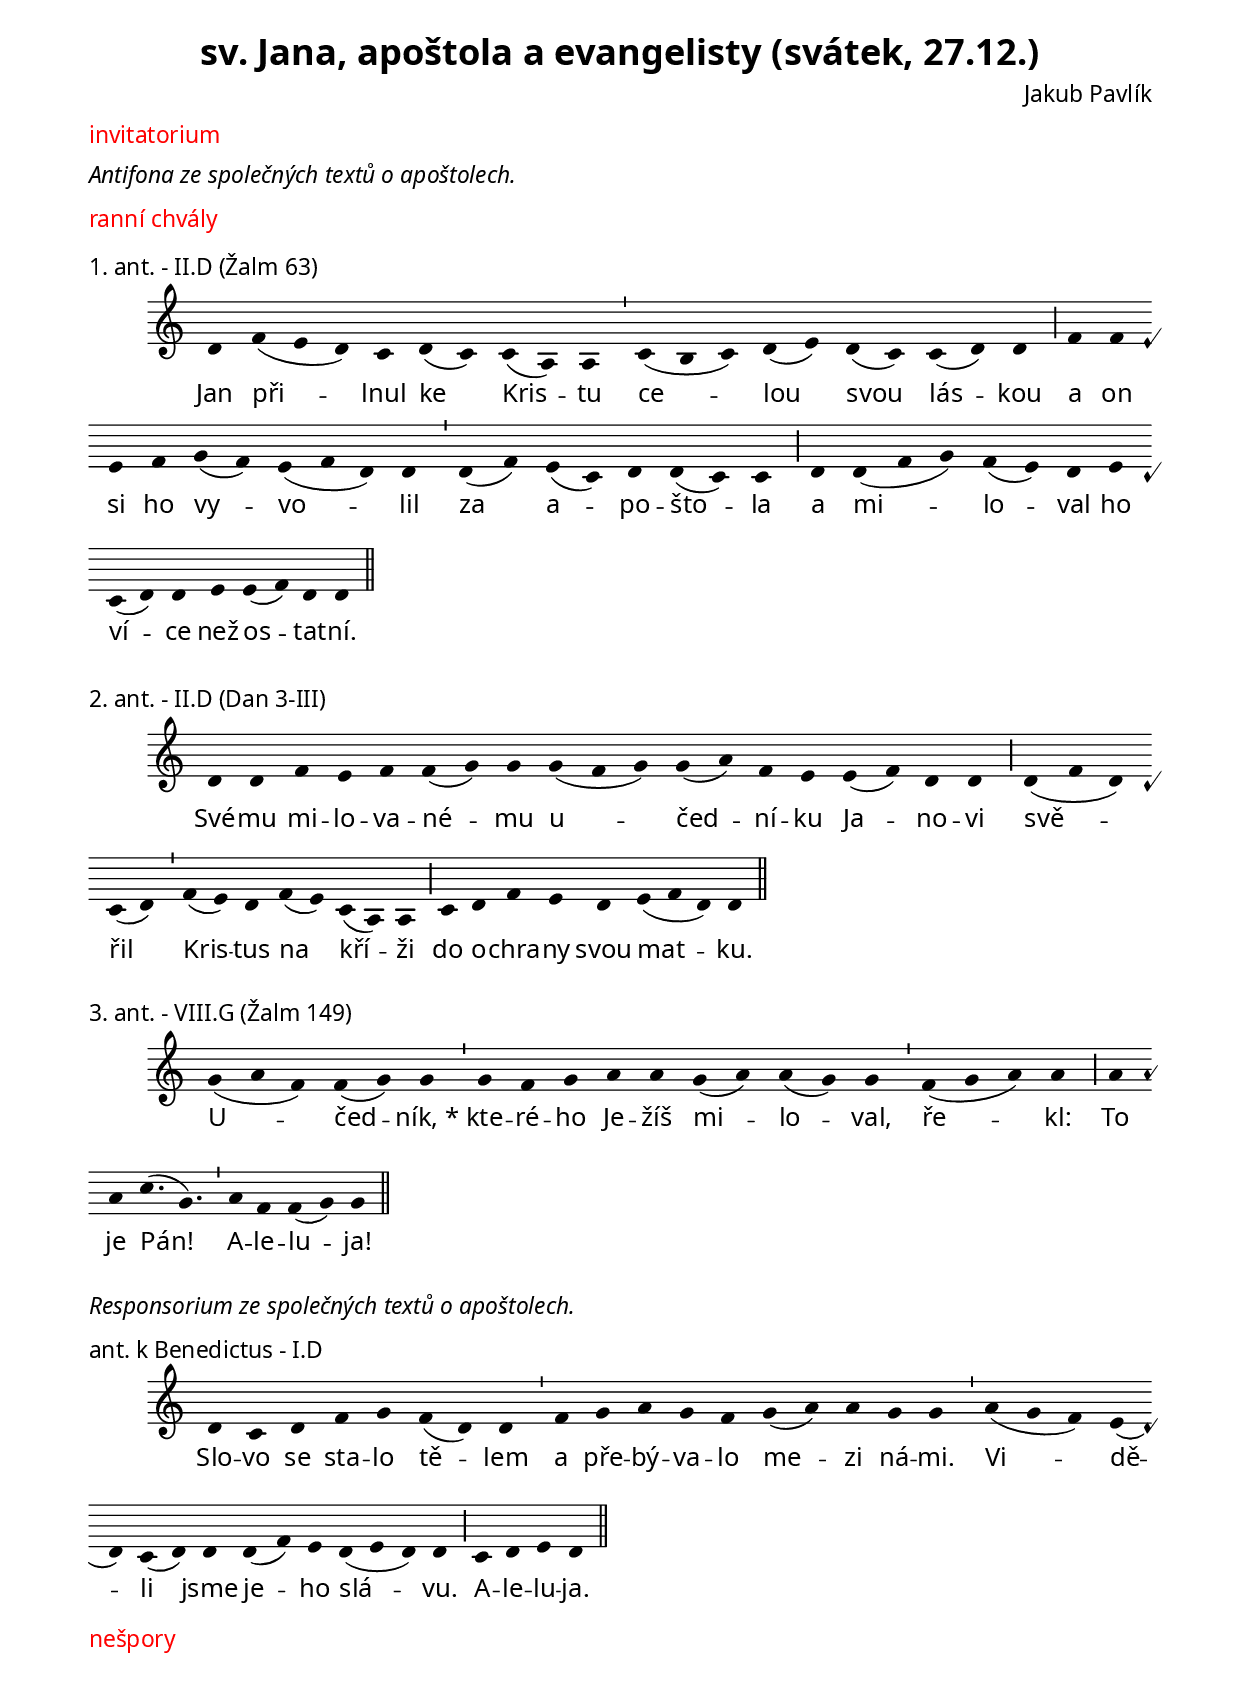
\version "2.15.37"

\header {
  title = "sv. Jana, apoštola a evangelisty (svátek, 27.12.)"
  composer = "Jakub Pavlík"
}

\include "../spolecne.ly"

\markup {\nadpisHodinka {"invitatorium"}}
\markup\italic{Antifona ze společných textů o apoštolech.}

\markup {\nadpisHodinka {"ranní chvály"}}

\score {
  \relative c' {
    \choralniRezim
    d f( e d) c d( c) c( a) a \barMin c( b c) d( e) d( c) c( d) d \barMaior
    f f e f g( f) e( f d) d \barMin d( f) e( c) d d( c) c \barMaior
    d d( f g) f( e) d e c( d) d e e( f) d d \barFinalis
  }
  \addlyrics {
    Jan při -- lnul ke Kris -- tu ce -- lou svou lás -- kou
    a on si ho vy -- vo -- lil za a -- po -- što -- la
    a mi -- lo -- val ho ví -- ce než os -- tat -- ní.
  }
  \header {
    quid = "1. ant."
    modus = "II"
    differentia = "D" 
    psalmus = "Žalm 63"
    id = ""
    piece = \markup {\sestavTitulek}
  }
}

\score {
  \relative c' {
    \choralniRezim
    d4 d f e f f( g) g g( f g) g( a) f e e( f) d d \barMaior
    d( f d) c( d) \barMin f( e) d f( e) c( a) a \barMaior
    c d f e d e( f d) d \barFinalis
  }
  \addlyrics {
    % hrozny text. psychische Farblosigkeit im höchsten Grad
    Své -- mu mi -- lo -- va -- né -- mu u -- čed -- ní -- ku Ja -- no -- vi
    svě -- řil Kris -- tus na kří -- ži
    do o -- chra -- ny svou mat -- ku.
  }
  \header {
    quid = "2. ant."
    modus = "II"
    differentia = "D" 
    psalmus = "Dan 3-III"
    id = ""
    piece = \markup {\sestavTitulek}
  }
}

\score {
  \relative c'' {
    \choralniRezim
    g4( a f) f( g) g \barMin
    g f g a a g( a) a( g) g \barMin
    f( g a) a \barMaior
    a a c4.( g) \barMin
    a4 f f( g) g \barFinalis
  }
  \addlyrics {
    U -- čed -- ník,_*
    kte -- ré -- ho Je -- žíš mi -- lo -- val, 
    ře -- kl:
    To je Pán!
    A -- le -- lu -- ja!
  }
  \header {
    quid = "3. ant."
    modus = "VIII"
    differentia = "G" 
    psalmus = "Žalm 149"
    id = ""
    fons = "Velikonoční oktáv, pátek, k Magnificat"
    piece = \markup {\sestavTitulek}
  }
}

\markup\italic{Responsorium ze společných textů o apoštolech.}

\score {
  \relative c' {
    \choralniRezim
    d4 c d f g f( d) d \barMin 
    f g a g f g( a) a g g \barMin
    a( g f) e( d) c( d) d d( f) e d( e d) d \barMaior
    c d e d \barFinalis
  }
  \addlyrics {
    Slo -- vo se sta -- lo tě -- lem 
    a pře -- bý -- va -- lo me -- zi ná -- mi.
    Vi -- dě -- li jsme je -- ho slá -- vu.
    A -- le -- lu -- ja.
  }
  \header {
    quid = "ant. k Benedictus"
    modus = "I"
    differentia = "D" 
    psalmus = ""
    id = ""
    piece = \markup {\sestavTitulekBezZalmu}
  }
}

\markup {\nadpisHodinka {"nešpory"}}
\markup\italic{Vše z oktávu Narození Páně.}